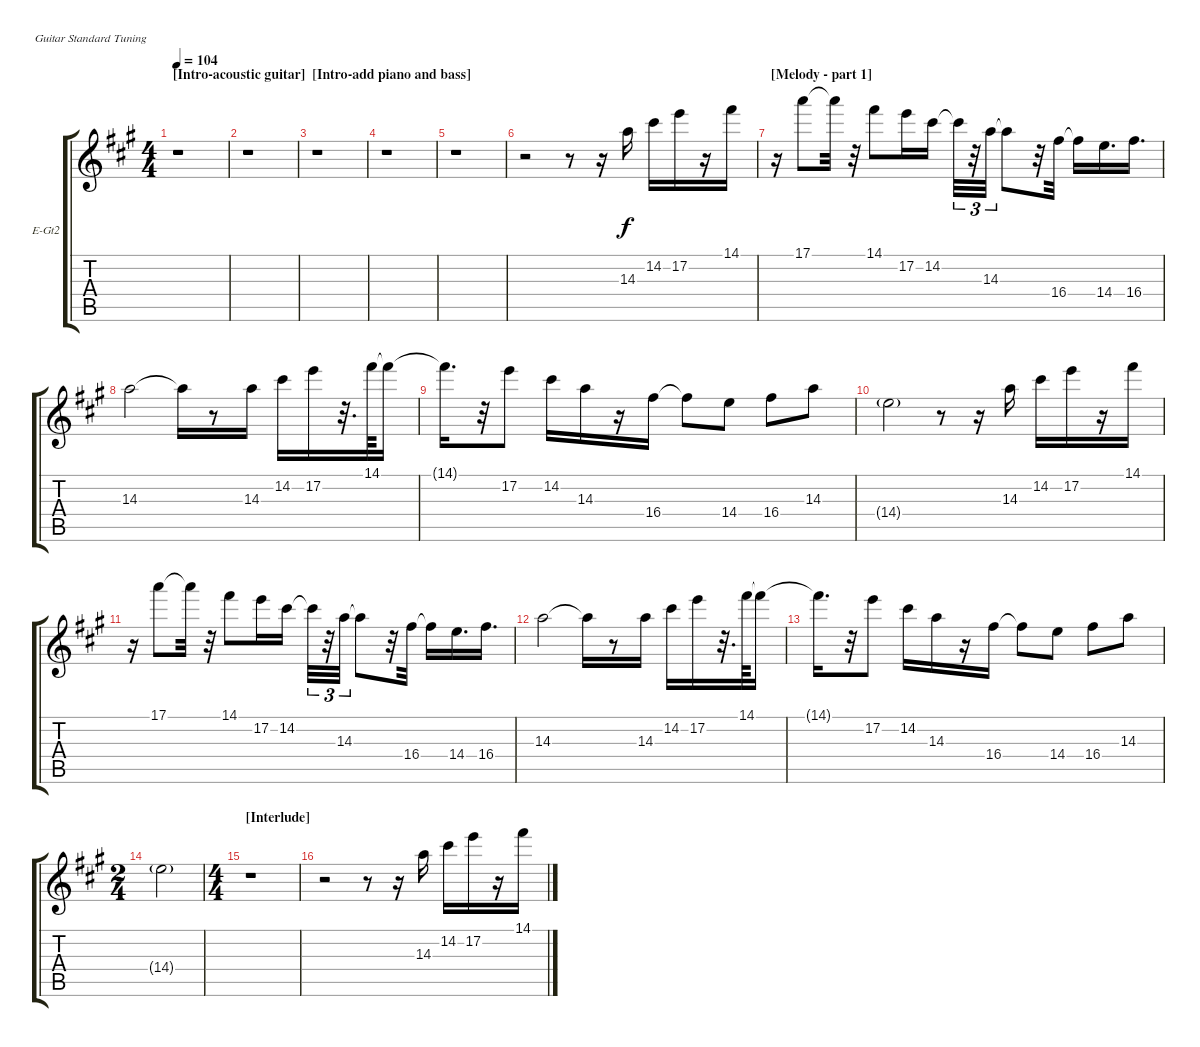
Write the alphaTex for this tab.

\bracketExtendMode groupsimilarinstruments
\firstSystemTrackNameOrientation horizontal
\otherSystemsTrackNameOrientation horizontal
\track ("Electric Guitar 2 (right)" "E-Gt2") {instrument overdrivenguitar}
\staff {score tabs}
\tuning (E4 B3 G3 D3 A2 E2)
\ts (4 4)
\beaming (8 2 2 2 2)
\section ("" "[Intro-acoustic guitar]")
\tempo 104
\clef g2
\ks a
r.1{dy f instrument overdrivenguitar} |
r.1 |
\section ("" "[Intro-add piano and bass]")
r.1 |
r.1 |
r.1 |
r.2 r.8 r.16 14.3.16 14.2.16 17.2.16 r.16 14.1.16 |
\section ("" "[Melody - part 1]")
r.16 17.1.8 17.1{t}.32 r.32 14.1.8 17.2.16 14.2.16 14.2{t}.32{tu (3 2)} r.32{tu (3 2)} 14.3.32{tu (3 2)} 14.3{t}.8 r.32 16.4.32 16.4{t}.16 14.4.16{d} 16.4.16{d} |
14.3.2 14.3{t}.16 r.8 14.3.16 14.2.16 17.2.16 r.32{d} 14.1.64 14.1{t}.16 |
14.1{t}.16{d} r.32 17.2.8 14.2.16 14.3.16 r.16 16.4.16 16.4{t}.8 14.4.8 16.4.8 14.3.8 |
14.4{g}.2 r.8 r.16 14.3.16 14.2.16 17.2.16 r.16 14.1.16 |
r.16 17.1.8 17.1{t}.32 r.32 14.1.8 17.2.16 14.2.16 14.2{t}.32{tu (3 2)} r.32{tu (3 2)} 14.3.32{tu (3 2)} 14.3{t}.8 r.32 16.4.32 16.4{t}.16 14.4.16{d} 16.4.16{d} |
14.3.2 14.3{t}.16 r.8 14.3.16 14.2.16 17.2.16 r.32{d} 14.1.64 14.1{t}.16 |
14.1{t}.16{d} r.32 17.2.8 14.2.16 14.3.16 r.16 16.4.16 16.4{t}.8 14.4.8 16.4.8 14.3.8 |
\ts (2 4)
14.4{g}.2 |
\ts (4 4)
\section ("" "[Interlude] ")
r.1 |
r.2 r.8 r.16 14.3.16 14.2.16 17.2.16 r.16 14.1.16
